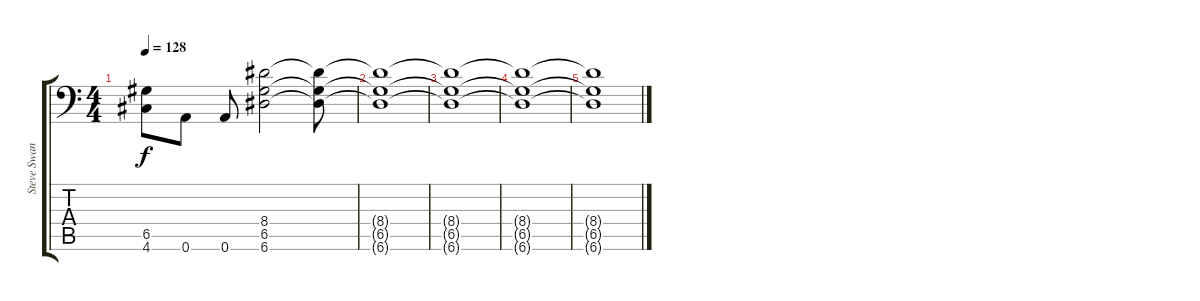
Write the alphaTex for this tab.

\track ("Steve Swanson" "Steve Swan") {instrument distortionguitar}
\staff {score tabs}
\tuning (A3 E3 C3 G2 D2 A1) {hide}
\ts (4 4)
\tempo 128
\clef f4
\ks c
(6.5{t} 4.6{t}).8{dy f} 0.6.8 0.6.8 (8.4 6.5 6.6).2 (8.4{t} 6.5{t} 6.6{t}).8 |
(8.4{t} 6.5{t} 6.6{t}).1 |
(8.4{t} 6.5{t} 6.6{t}).1 |
(8.4{t} 6.5{t} 6.6{t}).1 |
(8.4{t} 6.5{t} 6.6{t}).1
